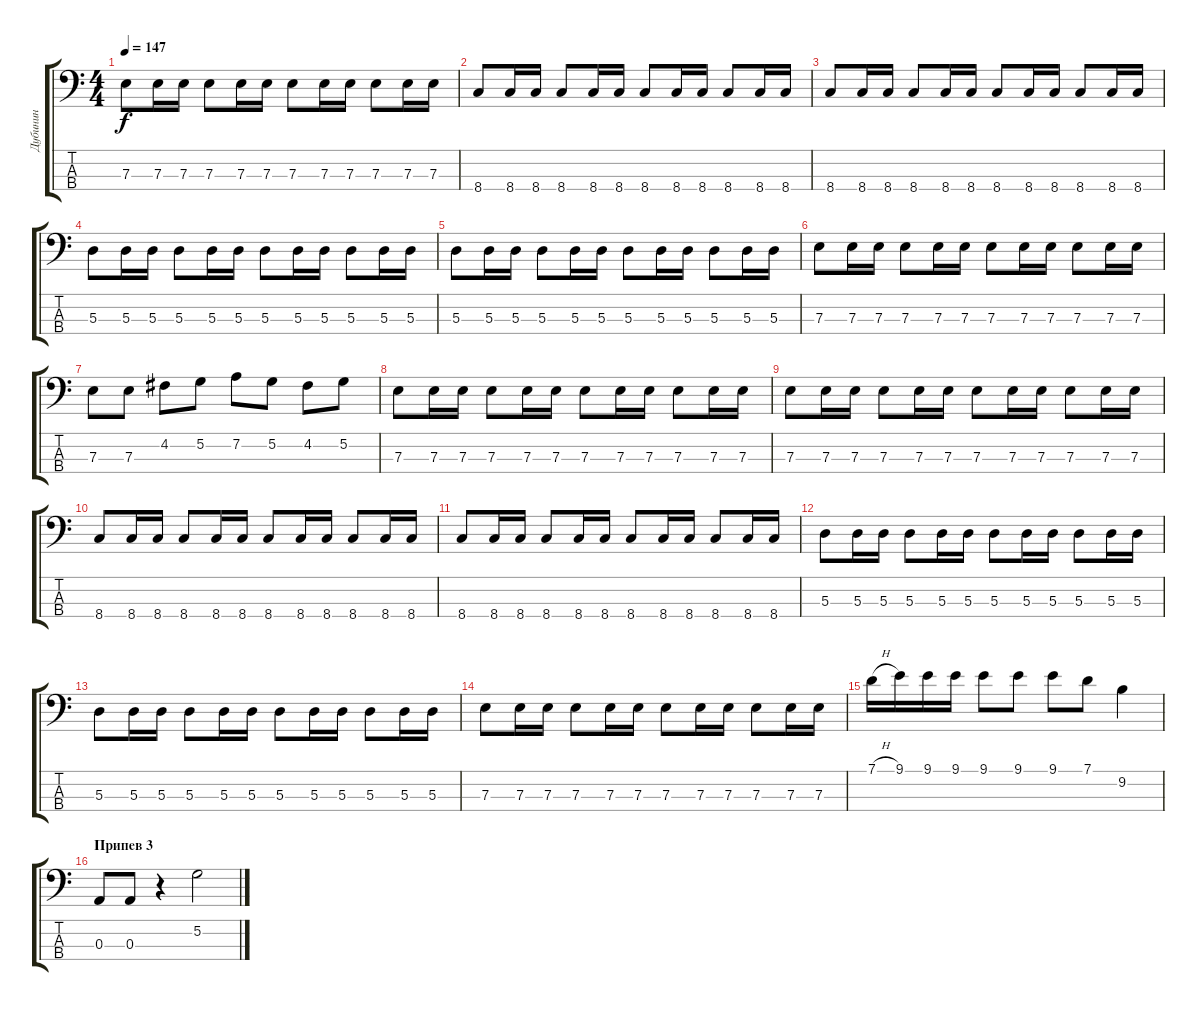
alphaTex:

\track ("Дубинин" "Дубинин") {instrument electricbassfinger}
\staff {score tabs}
\tuning (G2 D2 A1 E1) {hide}
\ts (4 4)
\tempo 147
\clef f4
\ks c
7.3.8{dy f} 7.3.16 7.3.16 7.3.8 7.3.16 7.3.16 7.3.8 7.3.16 7.3.16 7.3.8 7.3.16 7.3.16 |
8.4.8 8.4.16 8.4.16 8.4.8 8.4.16 8.4.16 8.4.8 8.4.16 8.4.16 8.4.8 8.4.16 8.4.16 |
8.4.8 8.4.16 8.4.16 8.4.8 8.4.16 8.4.16 8.4.8 8.4.16 8.4.16 8.4.8 8.4.16 8.4.16 |
5.3.8 5.3.16 5.3.16 5.3.8 5.3.16 5.3.16 5.3.8 5.3.16 5.3.16 5.3.8 5.3.16 5.3.16 |
5.3.8 5.3.16 5.3.16 5.3.8 5.3.16 5.3.16 5.3.8 5.3.16 5.3.16 5.3.8 5.3.16 5.3.16 |
7.3.8 7.3.16 7.3.16 7.3.8 7.3.16 7.3.16 7.3.8 7.3.16 7.3.16 7.3.8 7.3.16 7.3.16 |
7.3.8 7.3.8 4.2.8 5.2.8 7.2.8 5.2.8 4.2.8 5.2.8 |
7.3.8 7.3.16 7.3.16 7.3.8 7.3.16 7.3.16 7.3.8 7.3.16 7.3.16 7.3.8 7.3.16 7.3.16 |
7.3.8 7.3.16 7.3.16 7.3.8 7.3.16 7.3.16 7.3.8 7.3.16 7.3.16 7.3.8 7.3.16 7.3.16 |
8.4.8 8.4.16 8.4.16 8.4.8 8.4.16 8.4.16 8.4.8 8.4.16 8.4.16 8.4.8 8.4.16 8.4.16 |
8.4.8 8.4.16 8.4.16 8.4.8 8.4.16 8.4.16 8.4.8 8.4.16 8.4.16 8.4.8 8.4.16 8.4.16 |
5.3.8 5.3.16 5.3.16 5.3.8 5.3.16 5.3.16 5.3.8 5.3.16 5.3.16 5.3.8 5.3.16 5.3.16 |
5.3.8 5.3.16 5.3.16 5.3.8 5.3.16 5.3.16 5.3.8 5.3.16 5.3.16 5.3.8 5.3.16 5.3.16 |
7.3.8 7.3.16 7.3.16 7.3.8 7.3.16 7.3.16 7.3.8 7.3.16 7.3.16 7.3.8 7.3.16 7.3.16 |
7.1{h}.16 9.1.16 9.1.16 9.1.16 9.1.8 9.1.8 9.1.8 7.1.8 9.2.4 |
\section ("" "Припев 3")
0.3.8 0.3.8 r.4 5.2.2
